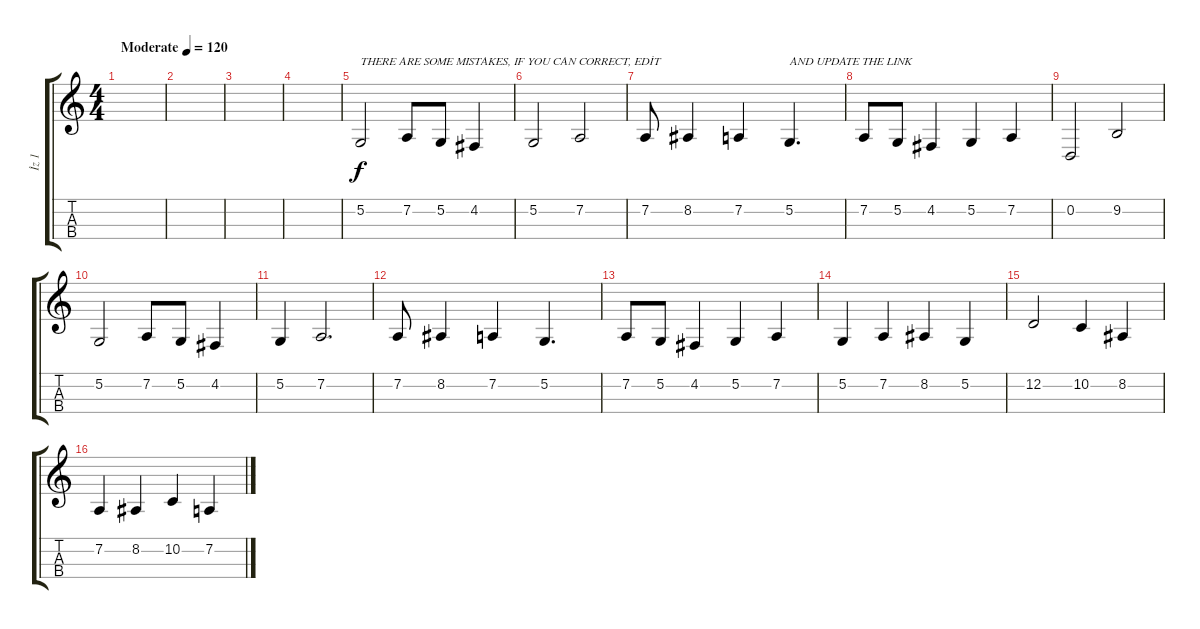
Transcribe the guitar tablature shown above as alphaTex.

\track ("İz 1" "İz 1") {instrument cello}
\staff {score tabs}
\tuning (A3 D3 G2 C2) {hide}
\ts (4 4)
\tempo (120 "Moderate")
\clef g2
\ks c
|
|
|
|
5.2.2{txt "THERE ARE SOME MISTAKES, IF YOU CAN CORRECT, EDİT"} 7.2.8 5.2.8 4.2.4 |
5.2.2 7.2.2 |
7.2.8 8.2.4 7.2.4 5.2.4{d txt "AND UPDATE THE LINK"} |
7.2.8 5.2.8 4.2.4 5.2.4 7.2.4 |
0.2.2 9.2.2 |
5.2.2 7.2.8 5.2.8 4.2.4 |
5.2.4 7.2.2{d} |
7.2.8 8.2.4 7.2.4 5.2.4{d} |
7.2.8 5.2.8 4.2.4 5.2.4 7.2.4 |
5.2.4 7.2.4 8.2.4 5.2.4 |
12.2.2 10.2.4 8.2.4 |
7.2.4 8.2.4 10.2.4 7.2.4
